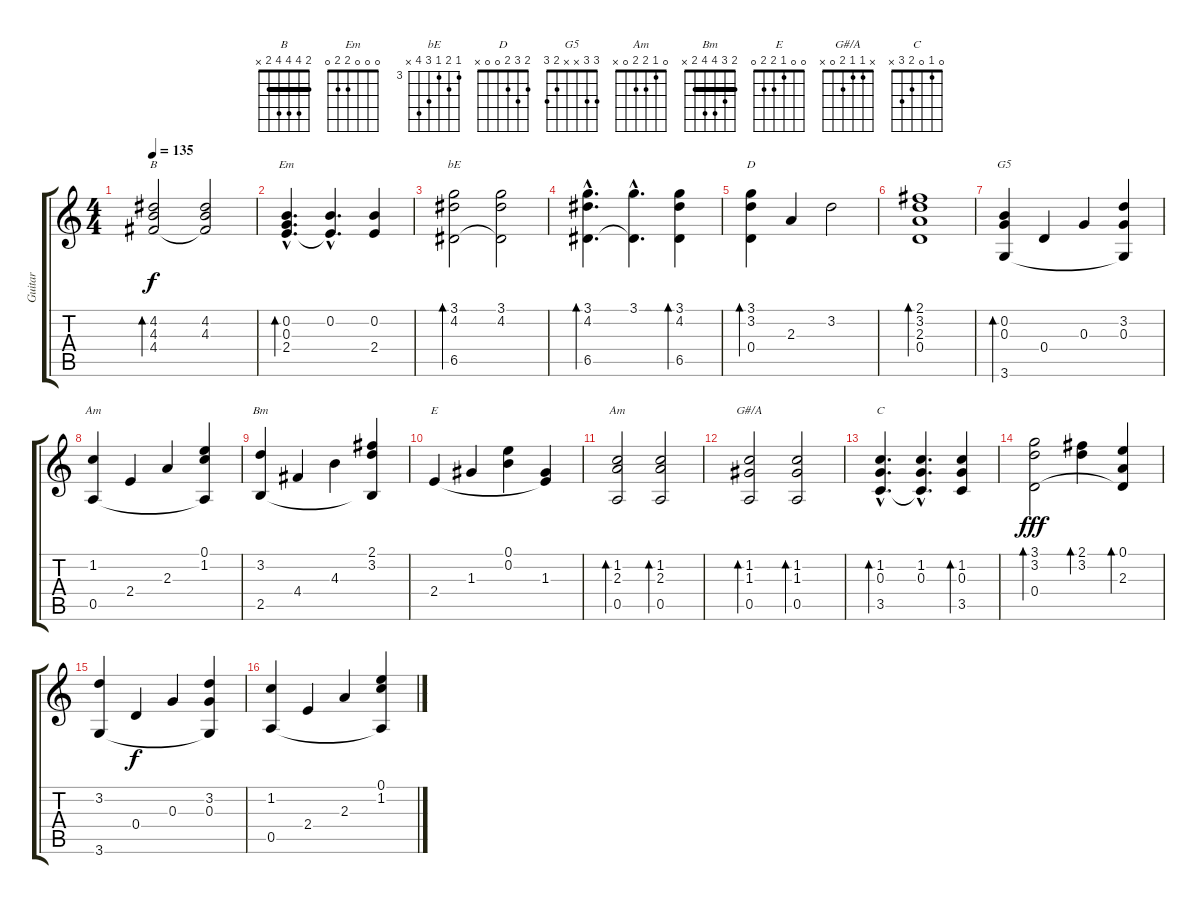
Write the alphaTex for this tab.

\track ("Guitar" "Guitar") {instrument acousticguitarnylon}
\staff {score tabs}
\tuning (E4 B3 G3 D3 A2 E2) {hide}
\chord ("B" 2 4 4 4 2 x) {barre 2}
\chord ("Em" 0 0 0 2 2 0)
\chord ("bE" 3 4 3 5 6 x) {firstfret 3}
\chord ("D" 2 3 2 0 0 x)
\chord ("G5" 3 3 x x 2 3)
\chord ("Am" 0 1 2 2 0 0)
\chord ("Bm" 2 3 4 4 2 x) {barre 2}
\chord ("E" 0 0 1 2 2 0)
\chord ("Am" 0 1 2 2 0 x)
\chord ("G#/A" x 1 1 2 0 x)
\chord ("C" 0 1 0 2 3 x)
\ts (4 4)
\tempo 135
\clef g2
\ks c
(4.2 4.3 4.4).2{bd 120 ch "B" dy f} (4.2 4.3 4.4{t}).2 |
(0.2{hac} 0.3{hac} 2.4{hac}).4{d bd 120 ch "Em"} (0.2{hac} 2.4{hac t}).4{d} (0.2 2.4).4 |
(3.1 4.2 6.5).2{bd 120 ch "bE"} (3.1 4.2 6.5{t}).2 |
(3.1{hac} 4.2{hac} 6.5{hac}).4{d bd 120} (3.1{hac} 6.5{hac t}).4{d} (3.1 4.2 6.5).4{bd 120} |
(3.1 3.2 0.4).4{bd 120 ch "D"} 2.3.4 3.2.2 |
(2.1 3.2 2.3 0.4).1{bd 240} |
(0.2 0.3 3.6).4{bd 480 ch "G5"} 0.4.4 0.3.4 (3.2 0.3 3.6{t}).4 |
(1.2 0.5).4{ch "Am"} 2.4.4 2.3.4 (0.1 1.2 0.5{t}).4 |
(3.2 2.5).4{ch "Bm"} 4.4.4 4.3.4 (2.1 3.2 2.5{t}).4 |
2.4.4{ch "E"} 1.3.4 (0.1 0.2).4 (1.3 2.4{t}).4 |
(1.2 2.3 0.5).2{bd 120 ch "Am"} (1.2 2.3 0.5).2{bd 120} |
(1.2 1.3 0.5).2{bd 120 ch "G#/A"} (1.2 1.3 0.5).2{bd 120} |
(1.2{hac} 0.3{hac} 3.5{hac}).4{d bd 120 ch "C"} (1.2{hac} 0.3{hac} 3.5{hac t}).4{d} (1.2 0.3 3.5).4{bd 120} |
(3.1 3.2 0.4).2{bd 120 dy fff} (2.1 3.2).4{bd 240} (0.1 2.3 0.4{t}).4{bd 240} |
(3.2 3.6).4 0.4.4{dy f} 0.3.4 (3.2 0.3 3.6{t}).4 |
(1.2 0.5).4 2.4.4 2.3.4 (0.1 1.2 0.5{t}).4
